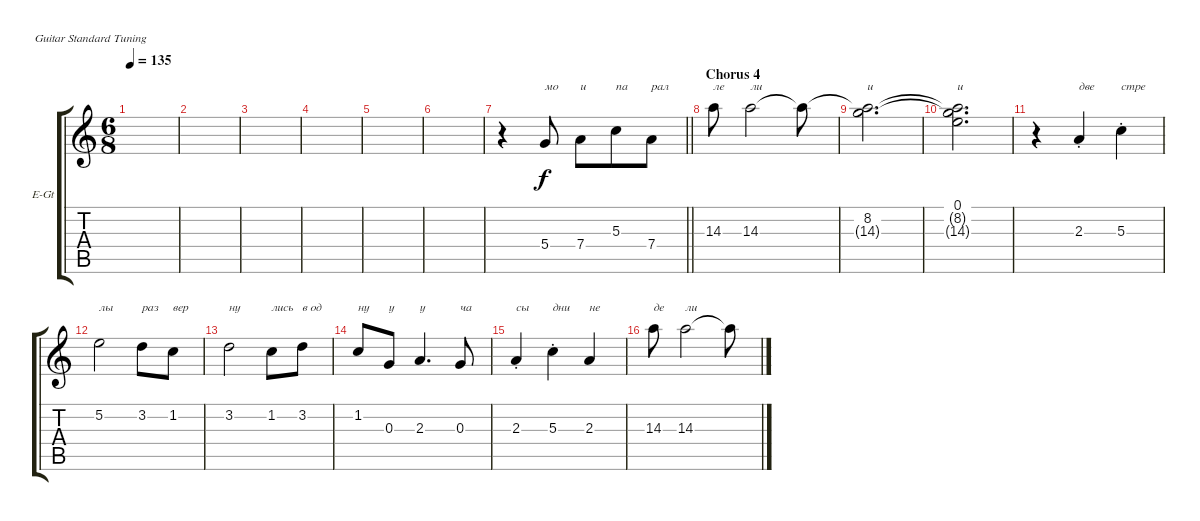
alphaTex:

\bracketExtendMode groupsimilarinstruments
\firstSystemTrackNameOrientation horizontal
\otherSystemsTrackNameOrientation horizontal
\track ("vocal (Artur Potemkin)" "E-Gt") {instrument electricguitarclean}
\staff {score tabs}
\tuning (E4 B3 G3 D3 A2 E2)
\ts (6 8)
\tempo 135
\clef g2
\scale
0.333333
\ks aminor
|
\scale
0.333333 |
\scale
0.333333 |
\scale
0.333333 |
\scale
0.333333 |
\scale
0.333333 |
\scale
0.333333
\barLineRight lightlight
r.4 5.4.8{txt "мо"} 7.4.8{txt "и"} 5.3.8{txt "па"} 7.4.8{txt "рал"} |
\section ("" "Chorus 4")
\scale
0.333333 14.3.8{txt "ле"} 14.3.2{txt "ли"} 14.3{t}.8 |
\scale
0.333333 (8.2 14.3{t}).2{d txt "и"} |
\scale
0.333333 (8.2{t} 0.1 14.3{t}).2{d txt "и"} |
\scale
0.333333 r.4 2.3{st}.4{txt "две "} 5.3{st}.4{txt "стре"} |
\scale
0.333333 5.2.2{txt "лы"} 3.2.8{txt "раз"} 1.2.8{txt "вер"} |
\scale
0.333333 3.2.2{txt "ну"} 1.2.8{txt "лись"} 3.2.8{txt "в од"} |
\scale
0.333333 1.2.8{txt "ну"} 0.3.8{txt "у"} 2.3.4{d txt "у"} 0.3.8{txt "ча"} |
\scale
0.333333 2.3{st}.4{txt "сы"} 5.3{st}.4{txt "дни"} 2.3.4{txt "не"} |
\scale
0.333333 14.3.8{txt "де"} 14.3.2{txt "ли"} 14.3{t}.8
